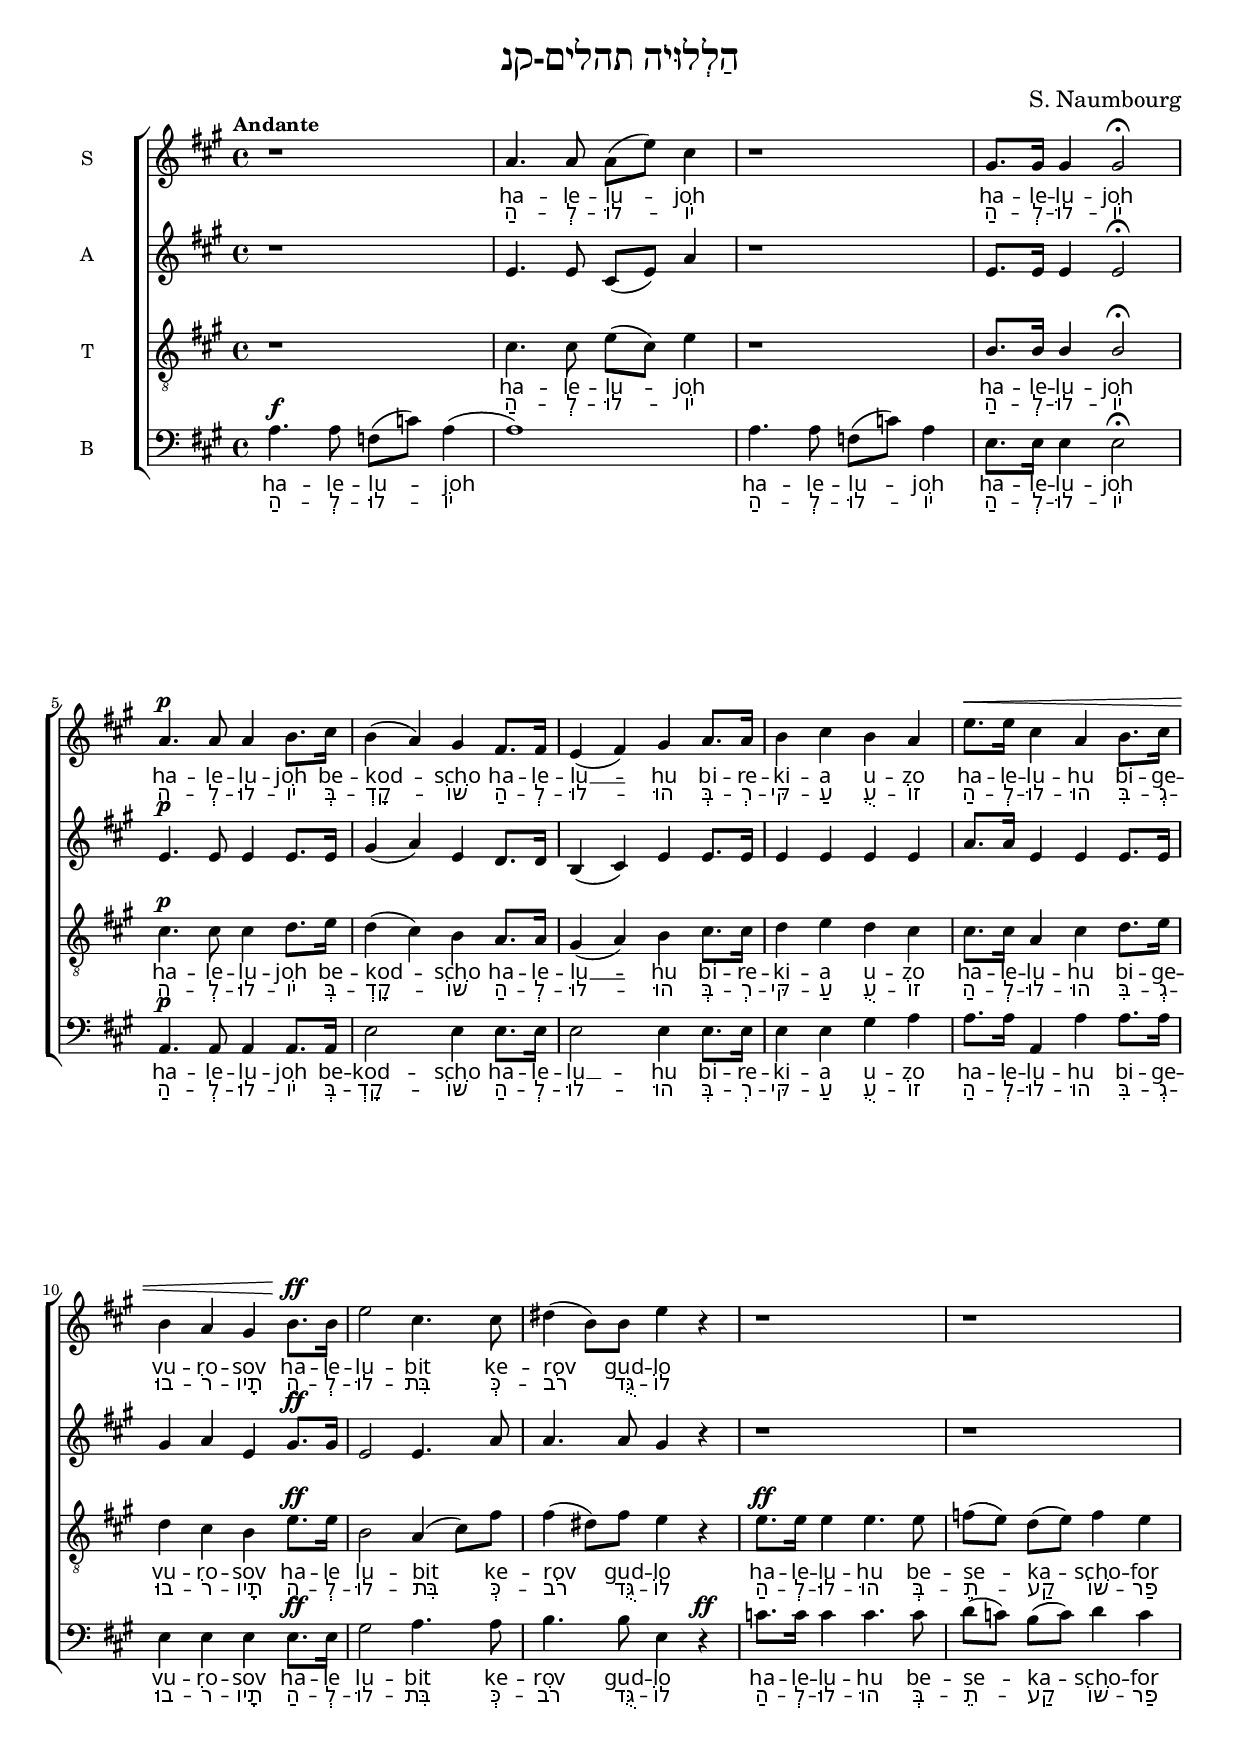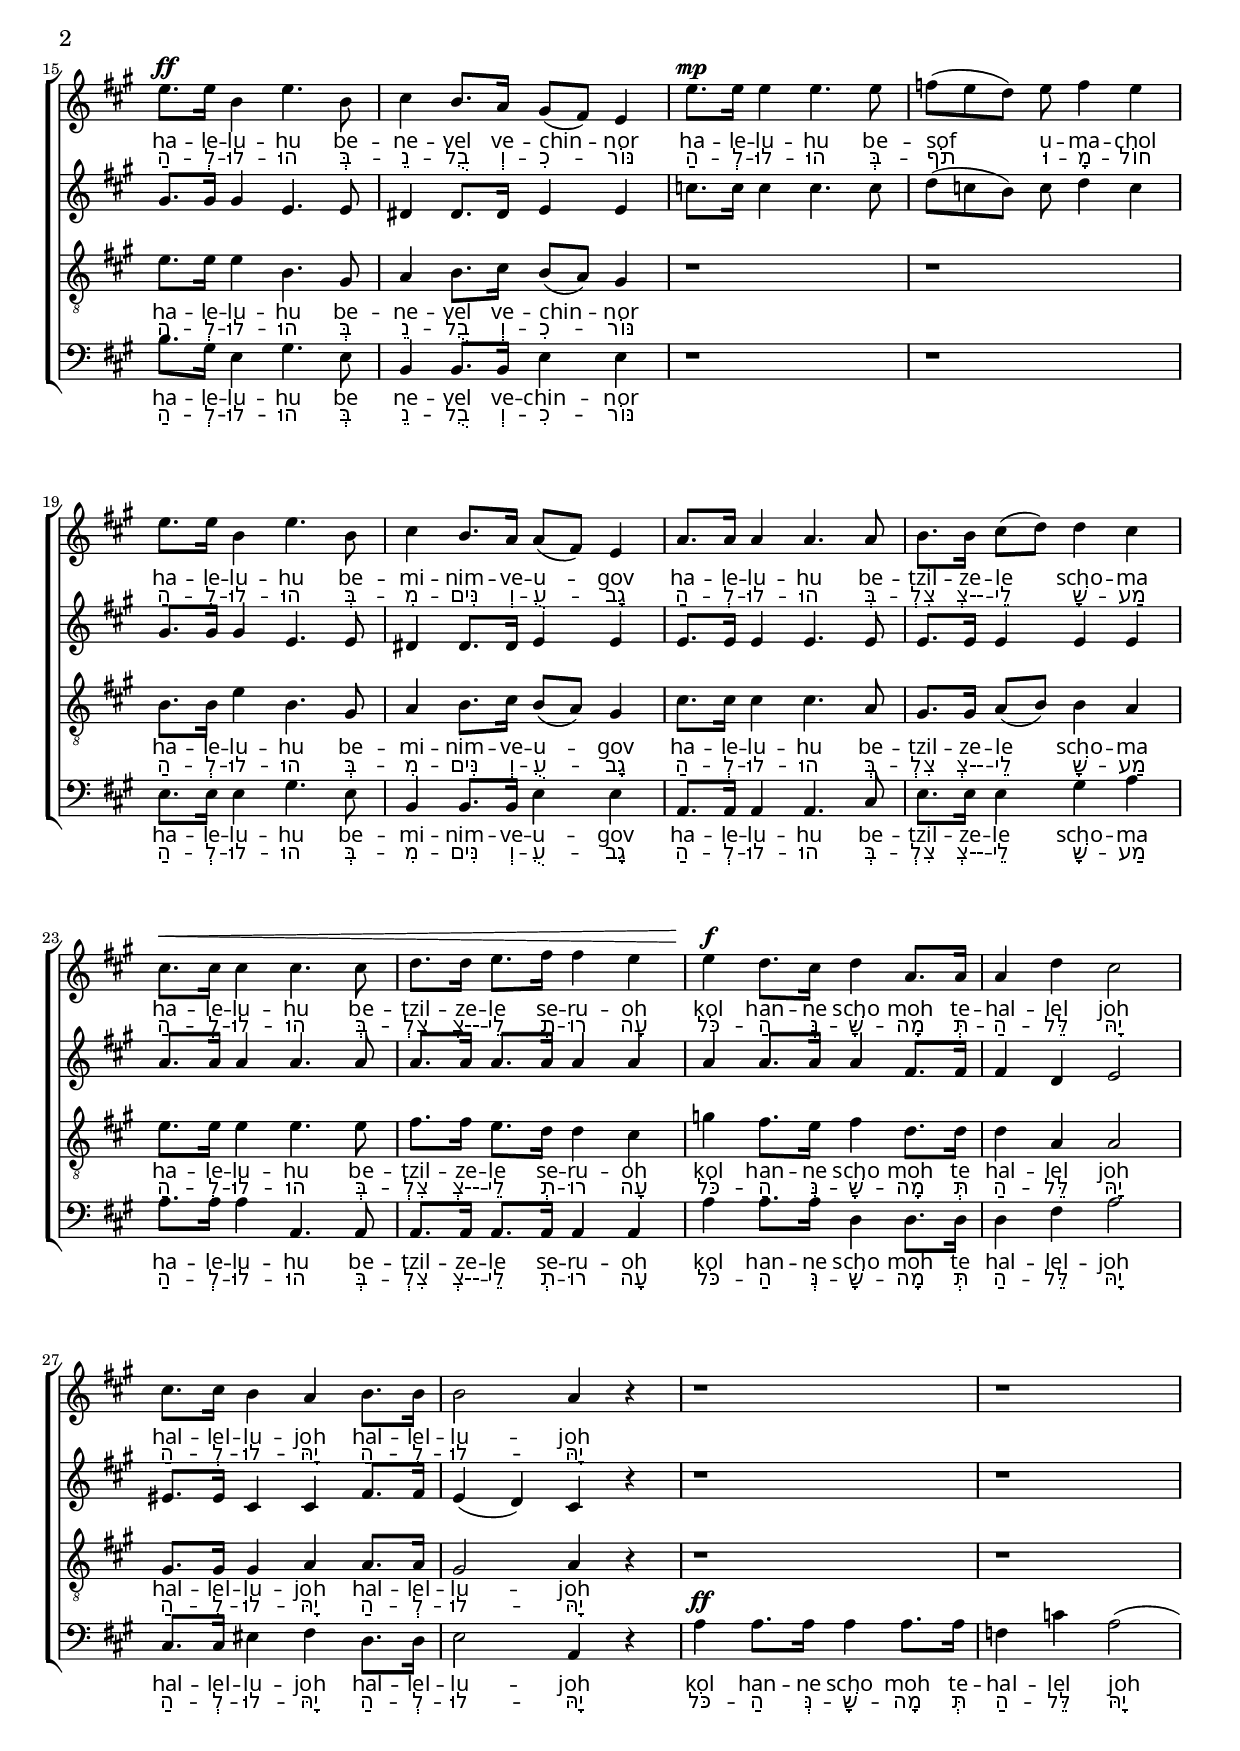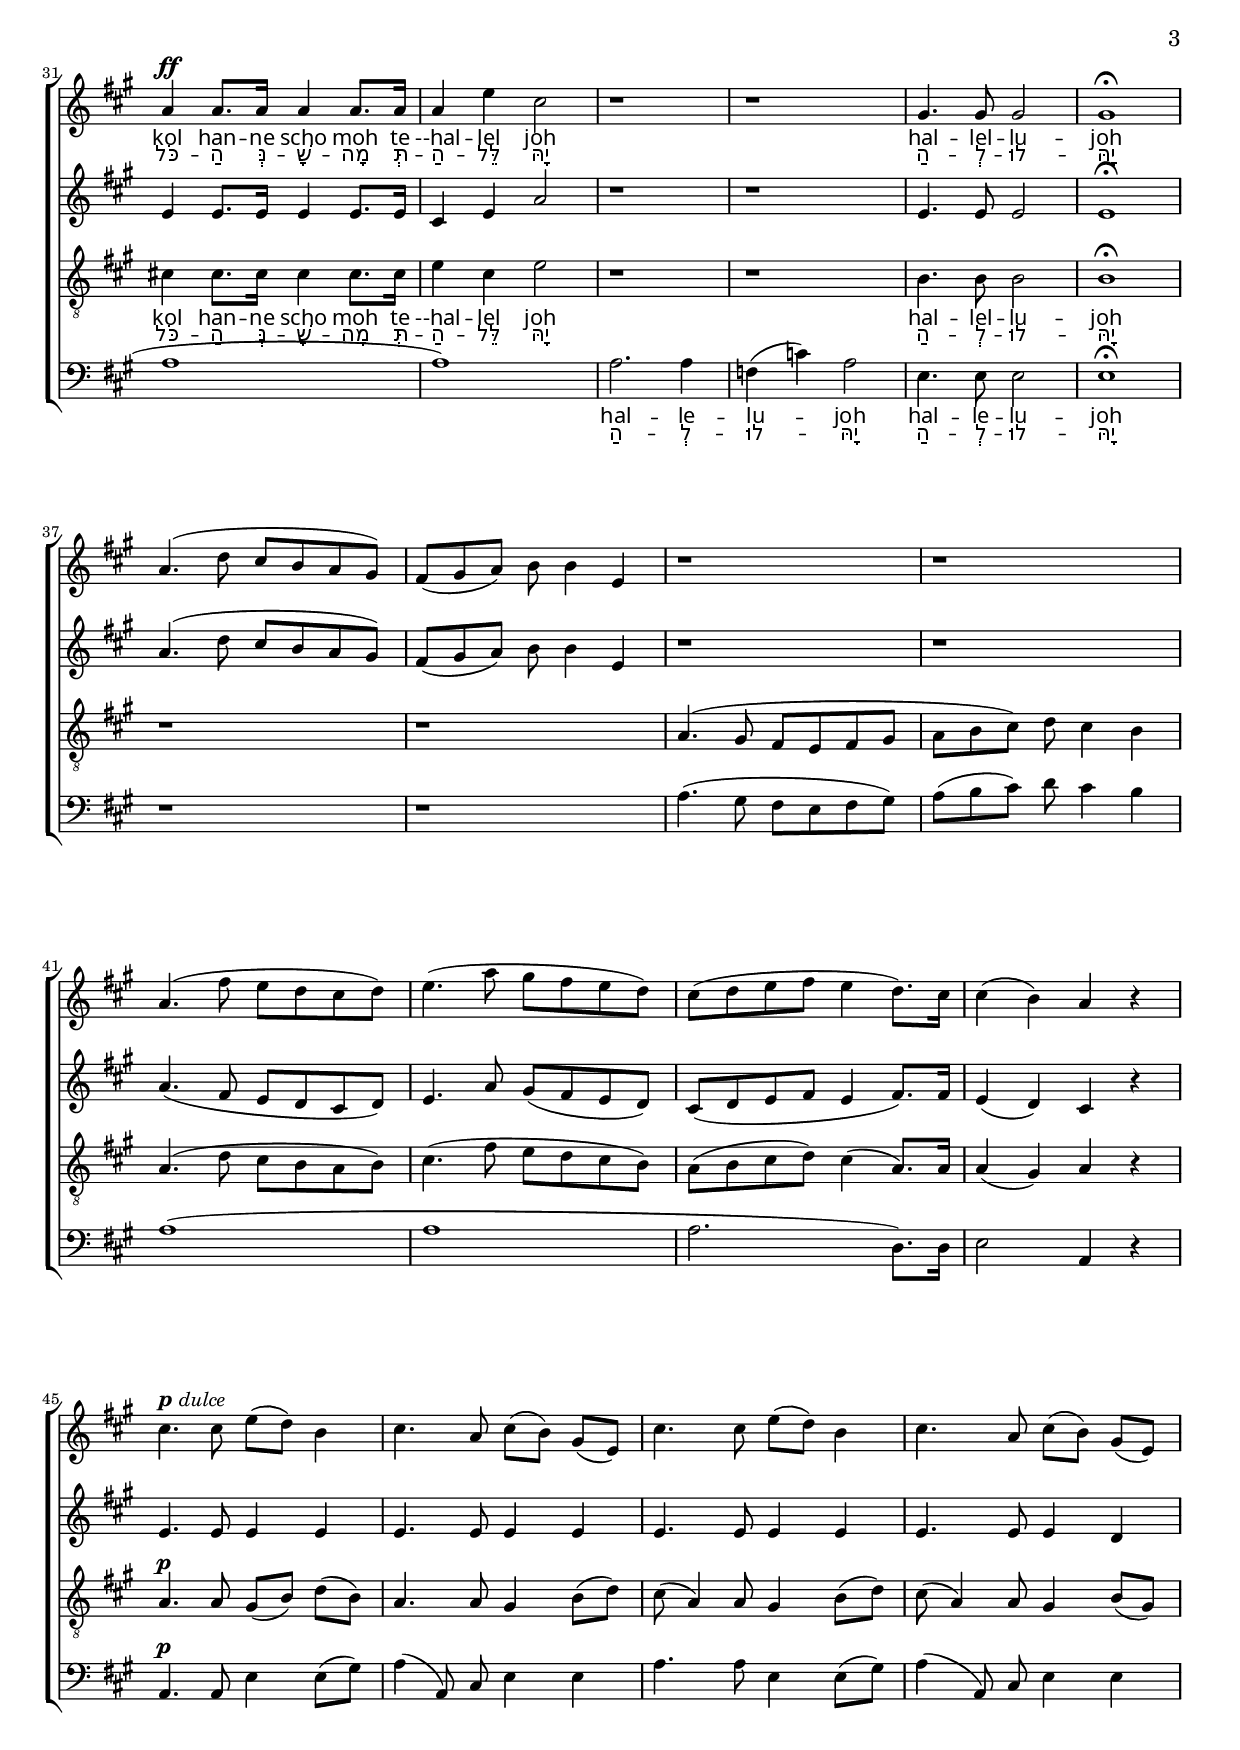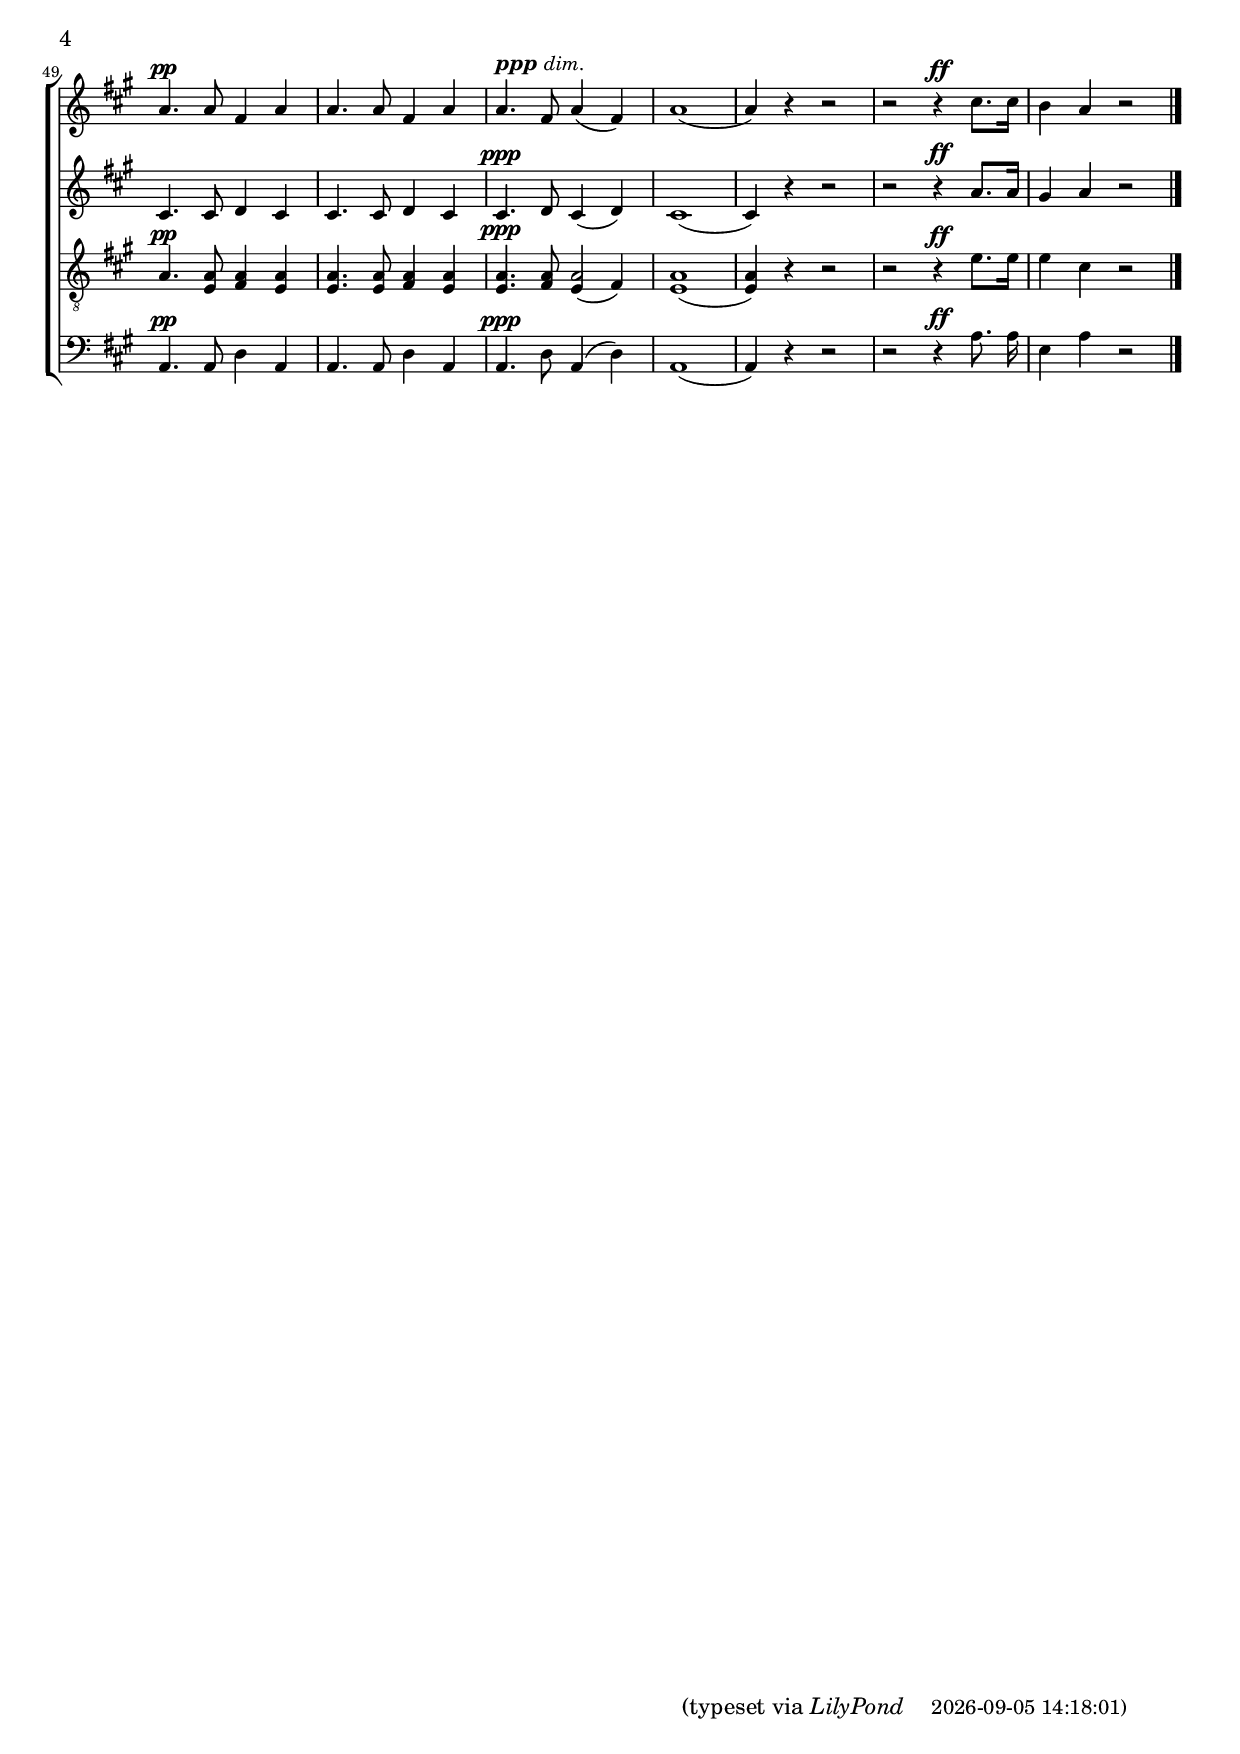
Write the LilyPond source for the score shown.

\include "english.ly"
\version "2.16.2"

global = {
  \key a \major
  \time 4/4
  \tempo "Andante"
}

sopMusic = \relative c'' {
  r1 | a4. a8 a8[( e']) cs4 | r1 |
    gs8. gs16 gs4 gs2^\fermata |
    a4.^\p a8 a4 b8. cs16 |
  b4( a) gs fs8. fs16 | e4( fs) gs a8. a16 | b4 cs b a | 
    e'8.^\<  e16 cs4 a b8. cs16  | b4 a gs b8.^\ff b16 |
  e2 cs4. cs8 | ds4( b8) b8 e4  r4 | r1 | r1  | e8.^\ff e16 b4 e4. b8 |

 % bar 16
  cs4 b8. a16 gs8[( fs)] e4 | e'8.^\mp e16 e4 e4. e8 | f8[( e d)] e8 f4 e |
    e8. e16 b4 e4. b8 | cs4 b8. a16 a8[( fs)] e4 | 
  a8. a16 a4 a4. a8 | b8. b16  cs8[( d)] d4 cs | cs8.^\< cs16 cs4 cs4. cs8 |
    d8. d16 e8. fs16  fs4 e | e4^\f  d8. cs16 d4 a8. a16 |

 % bar 26
  a4 d cs2 | cs8. cs16 b4 a b8. b16 | b2 a4 r4 | r1 | r1 |
  a4^\ff a8. a16 a4 a8. a16 | a4 e'4 cs2 | r1 | r1 | gs4. gs8 gs2 |
    gs1^\fermata |

 % bar 37
  a4.( d8 cs[ b a gs)] | fs8[( gs a)] b8 b4 e, | r1 | r1 |
    a4.( fs'8 e[ d cs d]) |
  e4.( a8 gs[ fs e d]) | cs[( d e fs] e4 d8.) cs16 | cs4( b) a r4 |
    % ^\markup "dulce"
    cs4.^\markup {{\italic \large \bold p} \italic dulce} cs8  e8[( d)] b4 | 
    cs4. a8 cs[( b)] gs[( e)] | 

 % bar 47
  cs'4. cs8 e8[( d]) b4 | cs4. a8 cs8[( b]) gs[( e]) | a4.^\pp a8 fs4 a |
    a4. a8 fs4 a |
  a4.^\markup{{\italic \large \bold ppp} \italic dim.} fs8 a4( fs) |
    a1( | a4) r4 r2 | r2 r4^\ff cs8. cs16 | b4 a  r2 \bar "|."
}

altMusic = \relative c' {
  r1 | e4. e8 cs8[( e]) a4 | r1 | e8. e16 e4 e2^\fermata |
    e4.^\p e8 e4 e8. e16 |
  gs4( a) e d8. d16 | b4( cs) e e8. e16 | e4 e e e | a8. a16 e4 e e8. e16 |
    gs4 a e gs8.^\ff gs16 |
  e2 e4. a8 | a4. a8 gs4 r4 | r1 | r1 | gs8. gs16 gs4 e4. e8 |

 % bar 16
  ds4 ds8. ds16 e4 e 4 | c'8. c16 c4 c4. c8 | d8[( c b)] c d4 c |
    gs8. gs16 gs4 e4. e8 | ds4 ds8. ds16 e4 e |
  e8. e16 e4 e4. e8 | e8. e16 e4 e e | a8. a16 a4 a4. a8 | 
    a8. a16 a8. a16 a4 a | a4 a8. a16 a4 fs8. fs16 |

 % bar 26
  fs4 d e2 | es8. es16 cs4 cs fs8. fs16 | e4( d) cs r | r1 | r1 |
   e4 e8. e16 e4 e8. e16 | cs4 e a2 | r1 | r1 | e4. e8 e2 | e1^\fermata |

 % bar 37
  a4.( d8 cs[ b a gs)] | fs8[( gs a)] b8 b4 e, | r1 | r1 |
   a4.( fs8 e[ d cs d]) |
  e4. a8 gs8[( fs  e d]) | cs8[( d e fs] e4 fs8.) fs16 | e4( d) cs r4 | 
    e4. e8 e4 e | e4. e8 e4 e4 | 

 % bar 47
  e4. e8 e4 e | e4. e8 e4 d | cs4. cs8 d4 cs | cs4. cs8 d4 cs |
  cs4.^\ppp d8 cs4( d) | cs1( | cs4) r4 r2 | 
    r2 r4^\ff a'8. a16 | gs4 a r2 \bar "|."
}

tenMusic = \relative c' {
  r1 | cs4. cs8 e8[( cs]) e4 | r1 |
    \stemUp b8. b16 b4 b2^\fermata \stemNeutral |
    cs4.^\p cs8 cs4 d8. e16 |
  d4( cs) b a8. a16 | gs4( a) b cs8. cs16 | d4 e d cs | 
    cs8. cs16 a4 cs d8. e16 | d4 cs b e8.^\ff e16 |
  b2 a4( cs8) fs8 | fs4( ds8) fs8 e4 r4 | e8.^\ff e16 e4 e4. e8 |
    f8[( e)] d[( e)] f4 e | e8. e16 e4 b4. gs8 |

 % bar 16
  a4 b8. cs16 b8[( a)] gs4 | r1 | r1 | b8. b16 e4 b4. gs8 | 
    a4 b8. cs16 b8[( a)] gs4 |
  cs8. cs16 cs4 cs4. a8 | gs8. gs16 a8[( b)] b4 a | e'8. e16 e4 e4. e8 |
    fs8. fs16 e8. d16 d4 cs | g'4 fs8. e16 fs4 d8. d16 |

 % bar 26
  d4 a a2 | gs8. gs16 gs4 a a8. a16 | gs2 a4 r4 | r1 | r1 |
    cs!4 cs8. cs16 cs4 cs8. cs16 | e4 cs e2 | r1 | r1 | b4. b8 b2 |
    b1^\fermata |

 % bar 37
  r1 | r1 | a4.( gs8 fs[ e fs gs] | a8[ b cs]) d8 cs4 b | 
    a4.( d8 cs[ b a b]) | 
  cs4.( fs8 e8[ d cs b]) | a[( b cs d]) cs4( a8.) a16 | a4( gs) a r4 | 
    a4.^\p a8 gs8[( b)] d8[( b]) | a4. a8 gs4 b8[( d]) |

 % bar 47
  cs8( a4) a8 gs4 b8([ d]) |   cs8( a4) a8 gs4 b8([ gs]) | 
    a4.^\pp <e a>8 <fs a>4 <e a> | <e a>4. <e a>8 <fs a>4 <e a>4 |
  <e a>4.^\ppp <fs a>8 <<{e4( fs)} {a2}>> | <e a>1( | <e a>4) r4 r2 | 
    r2 r4^\ff e'8. e16 | e4 cs r2  \bar "|."
}

basMusic = \relative c' {
  a4.^\f a8 f8[( c']) a4( | a1) | a4. a8 f8[( c']) a4 | e8. e16 e4 e2^\fermata |
    a,4.^\p a8 a4 a8. a16 |
  e'2 e4 e8. e16 | e2 e4 e8. e16 | e4 e gs a | a8. a16 a,4 a' a8. a16 |
    e4 e e e8.^\ff e16  |
  gs2 a4. a8 | b4. b8 e,4 r4^\ff | c'8. c16 c4 c4. c8 |
    d8[( c)] b[( c)] d4 c | b8. gs16 e4 gs4. e8 |

 % bar 16
  b4 b8. b16 e4 e | r1 | r1 | e8. e16 e4 gs4. e8 | b4 b8. b16 e4 e |
  a,8. a16 a4 a4. cs8 | e8. e16 e4 gs4 a | a8. a16 a4 a,4. a8 | 
    a8. a16 a8. a16 a4 a | a'4 a8. a16 d,4 d8. d16 |

 % bar 26
  d4 fs a2 | cs,8. cs16 es4 fs d8. d16 | e2 a,4 r4 |
    a'4^\ff a8. a16 a4 a8. a16 | f4 c' a2( | 
  a1 | a1) | a2. a4 | f4( c') a2 | e4. e8 e2 | e1^\fermata |

 % bar 37
  r1 | r1 | a4.( gs8 fs[ e fs gs]) | a8[( b cs]) d8 cs4 b | a1( |
  a1 | a2. d,8.) d16 | e2 a,4 r4 | a4.^\p a8 e'4 e8[( gs]) |
    \autoBeamOff
    a4( a,8) 
    \autoBeamOn
    cs8 e4 e |

 % bar 47
  a4. a8 e4 e8[( gs]) | 
    \autoBeamOff
    a4( a,8) cs8 e4 e4 
    \autoBeamOff | 
    a,4.^\pp a8 d4 a | a4. a8 d4 a |
  a4.^\ppp d8 a4( d) | a1( | a4) r4 r2 | r2 r4^\ff a'8. a16 | e4 a r2 \bar "|."
}

% -*- text -*-

wlyricsText = \lyricmode {
  ha -- le -- lu -- joh
  ha -- le -- lu -- joh
  ha -- le -- lu -- joh be --
  kod -- scho ha -- le -- lu __ -- hu  bi -- re -- ki -- a  u -- zo
    ha -- le -- lu -- hu bi -- ge -- vu -- ro -- sov ha -- le --
  lu -- bit  ke -- rov gud -- lo  ha -- le -- lu -- hu be --

% bar 16
  ne -- vel ve -- chin -- nor  ha -- le -- lu -- hu  be -- sof u -- ma -- chol
    ha -- le -- lu -- hu be -- mi -- nim -- ve -- u -- gov     
  ha -- le -- lu -- hu be --   tzil -- ze -- le scho -- ma  
    ha -- le -- lu -- hu be --  tzil -- ze -- le   se -- ru -- oh 
    kol han -- ne scho moh te --
  
% abar 26
  hal -- lel joh  hal -- lel -- lu -- joh  hal -- lel -- lu -- joh
  kol han -- ne scho moh te --hal -- lel joh   hal -- lel -- lu -- joh
  
}

whlyricsText = \lyricmode {

הַ -- לְ -- לוּ -- יֹו
הַ -- לְ -- לוּ -- יֹו
הַ -- לְ -- לוּ -- יֹו בְּ --
קָדְ -- שׁוֹ הַ -- לְ -- לוּ -- הוּ בְּ -- רְ  -- קּּי -- עַ עֻ -- זוֹ 
  הַ -- לְ -- לוּ -- הוּ בִּ -- גְ -- בוּ -- רֹ -- תָיו הַ -- לְ --
לוּ -- בִּת  כְּ -- רֹב גֻּד -- לוֹ  הַ -- לְ -- לוּ -- הוּ בְּ --

% bar 16

נֵ -- בֻל וְ -- כִ -- נּוֹר  הַ -- לְ -- לוּ -- הוּ בְּ -- תֹף  וּ -- מָ -- חוֹל 
  הַ -- לְ -- לוּ -- הוּ בְּ -- מִ -- נִּים  וְ -- עֻ -- גָב
הַ -- לְ -- לוּ -- הוּ בְּ -- צִלְ --צְ -- לֵי  שָׁ -- מַע 
  הַ -- לְ -- לוּ -- הוּ בְּ -- צִלְ --צְ -- לֵי  תְ -- רוּ עָה
  כֹּל -- הַ נְּ -- שָׁ -- מָה  תְּ --

  
% abar 26

הַ -- לֵּל  יָהּ  הַ -- לְ -- לוּ --  יָהּ  הַ -- לְ -- לוּ --  יָהּ
כֹּל -- הַ נְּ -- שָׁ -- מָה  תְּ --  הַ -- לֵּל  יָהּ  הַ -- לְ -- לוּ --  יָהּ

% L2R
}

tenlyricsText = \lyricmode {
  ha -- le -- lu -- joh
  ha -- le -- lu -- joh
  ha -- le -- lu -- joh be --
  kod -- scho ha -- le -- lu __ -- hu  bi -- re -- ki -- a  u -- zo
    ha -- le -- lu -- hu bi -- ge -- vu -- ro -- sov ha -- le  
  lu -- bit  ke -- rov gud -- lo  ha -- le -- lu -- hu be -- 
    se -- ka -- scho -- for  ha -- le -- lu -- hu be  -- 

% bar 16
  ne -- vel ve -- chin -- nor 
    ha -- le -- lu -- hu be -- mi -- nim -- ve -- u -- gov     
  ha -- le -- lu -- hu be --   tzil -- ze -- le scho -- ma  
    ha -- le -- lu -- hu be --  tzil -- ze -- le   se -- ru -- oh 
    kol han -- ne scho moh te
  
% bar 26
  hal -- lel joh  hal -- lel -- lu -- joh  hal -- lel -- lu -- joh
  kol han -- ne scho moh te --hal -- lel joh  hal -- lel -- lu -- joh
}

tenhlyricsText = \lyricmode {

הַ -- לְ -- לוּ -- יֹו
הַ -- לְ -- לוּ -- יֹו
הַ -- לְ -- לוּ -- יֹו בְּ -- 
קָדְ -- שׁוֹ הַ -- לְ -- לוּ -- הוּ בְּ -- רְ  -- קּּי -- עַ עֻ -- זוֹ 
  הַ -- לְ -- לוּ -- הוּ בִּ -- גְ -- בוּ -- רֹ -- תָיו הַ -- לְ --
לוּ -- בִּת  כְּ -- רֹב גֻּד -- לוֹ  הַ -- לְ -- לוּ -- הוּ בְּ --
  תֵ -- קַע שׁוֹ -- פַר   הַ -- לְ -- לוּ -- הוּ בְּ


% bar 16

נֵ -- בֻל וְ -- כִ -- נּוֹר
  הַ -- לְ -- לוּ -- הוּ בְּ -- מִ -- נִּים  וְ -- עֻ -- גָב
הַ -- לְ -- לוּ -- הוּ בְּ -- צִלְ --צְ -- לֵי  שָׁ -- מַע 
  הַ -- לְ -- לוּ -- הוּ בְּ -- צִלְ --צְ -- לֵי  תְ -- רוּ עָה
  כֹּל -- הַ נְּ -- שָׁ -- מָה  תְּ

  
% bar 26

הַ -- לֵּל  יָהּ  הַ -- לְ -- לוּ --  יָהּ  הַ -- לְ -- לוּ --  יָהּ
כֹּל -- הַ נְּ -- שָׁ -- מָה  תְּ --  הַ -- לֵּל  יָהּ  הַ -- לְ -- לוּ --  יָהּ


% L2R
}

baslyricsText = \lyricmode {
   ha -- le -- lu -- joh
   ha -- le -- lu -- joh
   ha -- le -- lu -- joh
   ha -- le -- lu -- joh be -- 
   kod -- scho ha -- le -- lu __ -- hu  bi -- re -- ki -- a  u -- zo
     ha -- le -- lu -- hu bi -- ge -- vu -- ro -- sov ha -- le  
   lu -- bit  ke -- rov gud -- lo  ha -- le -- lu -- hu be -- 
     se -- ka -- scho -- for  ha -- le -- lu -- hu be 

% bar 16
  ne -- vel ve -- chin -- nor 
    ha -- le -- lu -- hu be -- mi -- nim -- ve -- u -- gov     
  ha -- le -- lu -- hu be --   tzil -- ze -- le scho -- ma  
    ha -- le -- lu -- hu be --  tzil -- ze -- le   se -- ru -- oh 
    kol han -- ne scho moh te
  
% bar 26
  hal -- lel -- joh  hal -- lel -- lu -- joh  hal -- lel -- lu -- joh
    kol han -- ne scho moh te --  hal -- lel  joh
  hal -- le -- lu -- joh   hal -- le -- lu -- joh  

}

bashlyricsText = \lyricmode {

הַ -- לְ -- לוּ -- יֹו
הַ -- לְ -- לוּ -- יֹו
הַ -- לְ -- לוּ -- יֹו
הַ -- לְ -- לוּ -- יֹו בְּ --
קָדְ -- שׁוֹ הַ -- לְ -- לוּ -- הוּ בְּ -- רְ  -- קּּי -- עַ עֻ -- זוֹ 
  הַ -- לְ -- לוּ -- הוּ בִּ -- גְ -- בוּ -- רֹ -- תָיו הַ -- לְ  --
לוּ -- בִּת  כְּ -- רֹב גֻּד -- לוֹ  הַ -- לְ -- לוּ -- הוּ בְּ --
  תֵ -- קַע שׁוֹ -- פַר   הַ -- לְ -- לוּ -- הוּ בְּ
 


% bar 16

נֵ -- בֻל וְ -- כִ -- נּוֹר
  הַ -- לְ -- לוּ -- הוּ בְּ -- מִ -- נִּים  וְ -- עֻ -- גָב
הַ -- לְ -- לוּ -- הוּ בְּ -- צִלְ --צְ -- לֵי  שָׁ -- מַע 
  הַ -- לְ -- לוּ -- הוּ בְּ -- צִלְ --צְ -- לֵי  תְ -- רוּ עָה
  כֹּל -- הַ נְּ -- שָׁ -- מָה  תְּ
  
% bar 26

הַ -- לֵּל  יָהּ  הַ -- לְ -- לוּ --  יָהּ  הַ -- לְ -- לוּ --  יָהּ
  כֹּל -- הַ נְּ -- שָׁ -- מָה  תְּ הַ -- לֵּל  יָהּ
הַ -- לְ -- לוּ --  יָהּ  הַ -- לְ -- לוּ --  יָהּ



% L2R
}



\header {
  title = "הַלְלוּיֹה תהלים-קנ"

  composer = "S. Naumbourg"
  % Do not display the tagline for this book
  % tagline = ##f
}

\paper{
  #(set-paper-size "a4")

    system-system-spacing #'basic-distance = #18
    %score-system-spacing =
    %  #'((basic-distance . 30)
    %     (minimum-distance . 20)
    %     (padding . 2)
    %     (stretchability . 30))

  oddFooterMarkup = \markup {
      \hspace #60
      \on-the-fly #last-page { (typeset via \italic "LilyPond"
      \small \typewriter
      % #(ly:export (lilypond-version)))
      \hspace #2
      \small
      \simple #(strftime "%Y-%m-%d %H:%M:%S)" (localtime (current-time)))
      }
  }
  evenFooterMarkup = \oddFooterMarkup
}

\layout { 
  $(layout-set-staff-size 17)
  \context { 
    \Staff 
    \override VerticalAxisGroup #'staff-staff-spacing = 
    #'((basic-distance . 8) 
      (minimum-distance . 6) 
      (padding . 0)) 
  } 
}

\layout { 
  \context { 
    \Lyrics
    \override  LyricHyphen #'minimum-distance = #0.8 
    % \override LyricText #'font-size = #-1
    % \override LyricText #'font-size = #3
    % \override LyricText #'font-size = #1.2
    \override LyricText #'font-name = #"David CLM"
    % \override LyricText #'font-size = #4
    \override VerticalAxisGroup #'nonstaff-relatedstaff-spacing = 
    #'((basic-distance . 4) 
      (minimum-distance . 2) 
      (padding . 0)) 
    \override VerticalAxisGroup #'nonstaff-nonstaff-spacing = 
    #'((basic-distance . 1) 
      (minimum-distance . 0) 
      (padding . 0)) 
    \override VerticalAxisGroup #'nonstaff-unrelatedstaff-spacing = 
    #'((basic-distance . 4) 
      (minimum-distance . 2) 
      (padding . 0)) 
  } 
}

\score {
  <<
    \new ChoirStaff <<

      \new Staff = "sop" <<
        \new Voice = "sopranos" {
          \set Staff.instrumentName = "S"
          <<
             % \stemUp
               \global \sopMusic
          >>
        }
      >>
      \new Lyrics = "wlyrics"
      \new Lyrics = "whlyrics"
      \new Staff = "alt" <<
        \new Voice = "altos" {
          \set Staff.instrumentName = "A"
          <<
             % \stemUp
               \global \altMusic
          >>
        }
      >>
      \new Staff = "ten" <<
        \clef "G_8"
        \new Voice = "tenors" {
          \set Staff.instrumentName = "T"
          <<
               \global \tenMusic
          >>
        }
      >>
      \new Lyrics = "tenlyrics"
      \new Lyrics = "tenhlyrics"

      \new Staff = "bas" <<
        \clef bass
        \new Voice = "basses" {
          \set Staff.instrumentName = "B"
          <<
               \global \basMusic
          >>
        }
      >>

      \new Lyrics = "baslyrics"
      \new Lyrics = "bashlyrics"

      \context Lyrics = "wlyrics" {
        \lyricsto "sopranos" {
          \wlyricsText
        }
      }
      \context Lyrics = "whlyrics" {
        \lyricsto "sopranos" {
          \whlyricsText
        }
      }

      \context Lyrics = "tenlyrics" {
        \lyricsto "tenors" {
          \tenlyricsText
        }
      }
      \context Lyrics = "tenhlyrics" {
        \lyricsto "tenors" {
          \tenhlyricsText
        }
      }

      \context Lyrics = "baslyrics" {
        \lyricsto "basses" {
          \baslyricsText
        }
      }
      \context Lyrics = "bashlyrics" {
        \lyricsto "basses" {
          \bashlyricsText
        }
      }

    >>
  >>

  \header { }

  \layout {
    % $(layout-set-staff-size 17)
    % \override LyricText #'font-size = #1.81
    \context {
      \Staff
    }
  }
}
